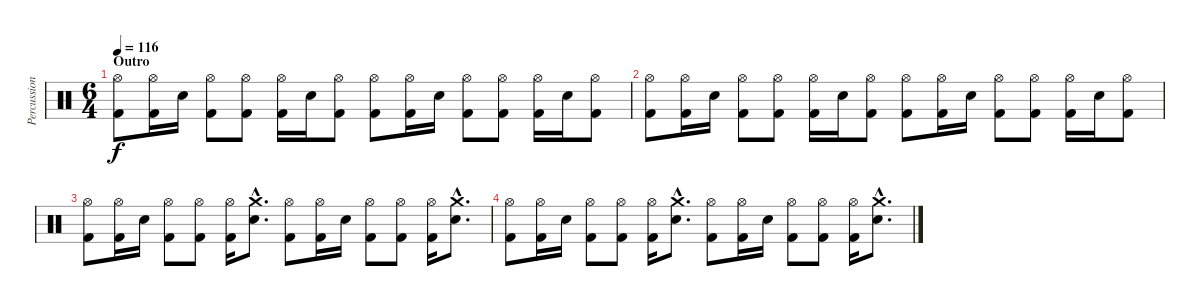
\track ("Percussioni" "Percussion") {instrument percussion}
\staff {score}
\articulation defaults
\ts (6 4)
\section ("" "Outro")
\tempo 116
\clef neutral
\ks c
("Hi-Hat (open)" "Kick (hit) 2").8{dy f} ("Hi-Hat (open)" "Kick (hit) 2").16 "Snare (hit) 2".16 ("Hi-Hat (open)" "Kick (hit) 2").8 ("Hi-Hat (open)" "Kick (hit) 2").8 ("Hi-Hat (open)" "Kick (hit) 2").16 "Snare (hit) 2".16 ("Hi-Hat (open)" "Kick (hit) 2").8 ("Hi-Hat (open)" "Kick (hit) 2").8 ("Hi-Hat (open)" "Kick (hit) 2").16 "Snare (hit) 2".16 ("Hi-Hat (open)" "Kick (hit) 2").8 ("Hi-Hat (open)" "Kick (hit) 2").8 ("Hi-Hat (open)" "Kick (hit) 2").16 "Snare (hit) 2".16 ("Hi-Hat (open)" "Kick (hit) 2").8 |
("Hi-Hat (open)" "Kick (hit) 2").8 ("Hi-Hat (open)" "Kick (hit) 2").16 "Snare (hit) 2".16 ("Hi-Hat (open)" "Kick (hit) 2").8 ("Hi-Hat (open)" "Kick (hit) 2").8 ("Hi-Hat (open)" "Kick (hit) 2").16 "Snare (hit) 2".16 ("Hi-Hat (open)" "Kick (hit) 2").8 ("Hi-Hat (open)" "Kick (hit) 2").8 ("Hi-Hat (open)" "Kick (hit) 2").16 "Snare (hit) 2".16 ("Hi-Hat (open)" "Kick (hit) 2").8 ("Hi-Hat (open)" "Kick (hit) 2").8 ("Hi-Hat (open)" "Kick (hit) 2").16 "Snare (hit) 2".16 ("Hi-Hat (open)" "Kick (hit) 2").8 |
("Hi-Hat (open)" "Kick (hit) 2").8 ("Hi-Hat (open)" "Kick (hit) 2").16 "Snare (hit) 2".16 ("Hi-Hat (open)" "Kick (hit) 2").8 ("Hi-Hat (open)" "Kick (hit) 2").8 ("Hi-Hat (open)" "Kick (hit) 2").16 ("Crash medium (hit)"{hac} "Snare (hit) 2"{hac}).8{d} ("Hi-Hat (open)" "Kick (hit) 2").8 ("Hi-Hat (open)" "Kick (hit) 2").16 "Snare (hit) 2".16 ("Hi-Hat (open)" "Kick (hit) 2").8 ("Hi-Hat (open)" "Kick (hit) 2").8 ("Hi-Hat (open)" "Kick (hit) 2").16 ("Crash medium (hit)"{hac} "Snare (hit) 2"{hac}).8{d} |
("Hi-Hat (open)" "Kick (hit) 2").8 ("Hi-Hat (open)" "Kick (hit) 2").16 "Snare (hit) 2".16 ("Hi-Hat (open)" "Kick (hit) 2").8 ("Hi-Hat (open)" "Kick (hit) 2").8 ("Hi-Hat (open)" "Kick (hit) 2").16 ("Crash medium (hit)"{hac} "Snare (hit) 2"{hac}).8{d} ("Hi-Hat (open)" "Kick (hit) 2").8 ("Hi-Hat (open)" "Kick (hit) 2").16 "Snare (hit) 2".16 ("Hi-Hat (open)" "Kick (hit) 2").8 ("Hi-Hat (open)" "Kick (hit) 2").8 ("Hi-Hat (open)" "Kick (hit) 2").16 ("Crash medium (hit)"{hac} "Snare (hit) 2"{hac}).8{d}
